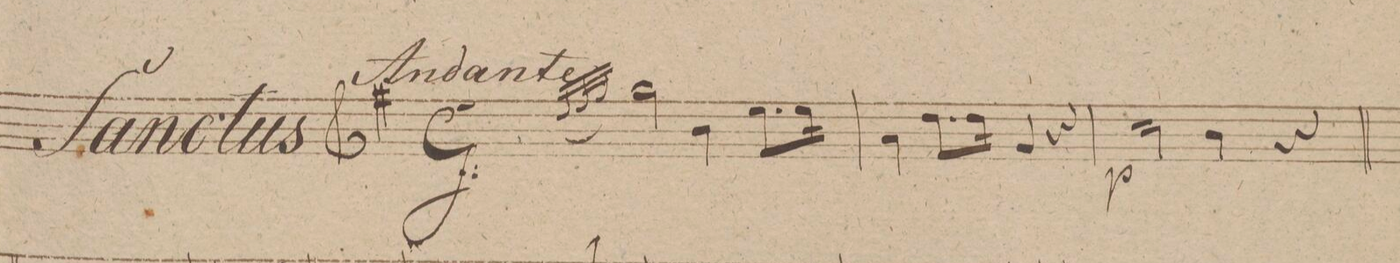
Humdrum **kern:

**kern	**dynam
*I"Clarinetto 2do in A.	*
*clefG2	*
*k[f#c#g#d#]	*
*met(c)	*
*M4/4	*
(<16qqb/LL	.
32qqcc#/L	.
32qqdd#/JJJ)	.
*2\right	*
2ee\	f
*4\right	*
4g#/	.
*8\right	*
8.cc#\L	.
*16\right	*
16cc#\Jk	.
=2	=2
4f#\	.
8.b\L	.
16b\Jk	.
4e/	.
4r	.
=3	=3
2a/	p
4g#/	.
4r	.
=4	=4
*-	*-
